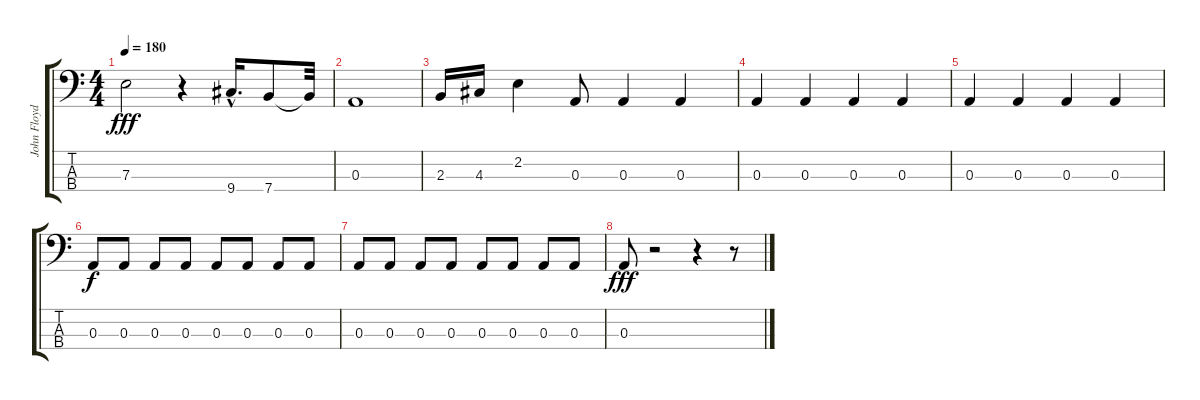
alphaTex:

\track ("John Floyd" "John Floyd") {instrument acousticguitarsteel}
\staff {score tabs}
\tuning (G2 D2 A1 E1) {hide}
\ts (4 4)
\tempo 180
\clef f4
\ks c
7.3.2{dy fff} r.4 9.4{hac}.16{d} 7.4.8 7.4{t}.32 |
0.3.1 |
2.3.16 4.3.16 2.2.4 0.3.8 0.3.4 0.3.4 |
0.3.4 0.3.4 0.3.4 0.3.4 |
0.3.4 0.3.4 0.3.4 0.3.4 |
0.3.8{dy f} 0.3.8 0.3.8 0.3.8 0.3.8 0.3.8 0.3.8 0.3.8 |
0.3.8 0.3.8 0.3.8 0.3.8 0.3.8 0.3.8 0.3.8 0.3.8 |
0.3.8{dy fff} r.2 r.4 r.8
